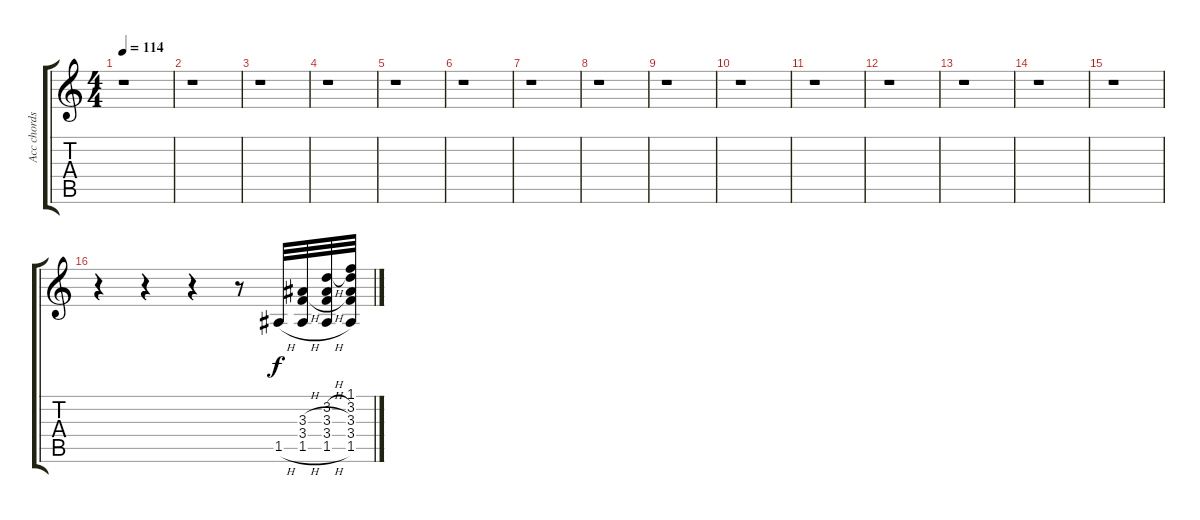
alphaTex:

\track ("Acc chords" "Acc chords") {instrument acousticguitarsteel}
\staff {score tabs}
\tuning (E4 B3 G3 D3 A2 E2) {hide}
\ts (4 4)
\tempo 114
\clef g2
\ks c
r.1{dy f} |
r.1 |
r.1 |
r.1 |
r.1 |
r.1 |
r.1 |
r.1 |
r.1 |
r.1 |
r.1 |
r.1 |
r.1 |
r.1 |
r.1 |
r.4 r.4 r.4 r.8 1.5{h}.32 (3.3{h} 3.4{h} 1.5{h}).32 (3.2{h} 3.3{h} 3.4{h} 1.5{h}).32 (1.1 3.2 3.3 3.4 1.5).32
